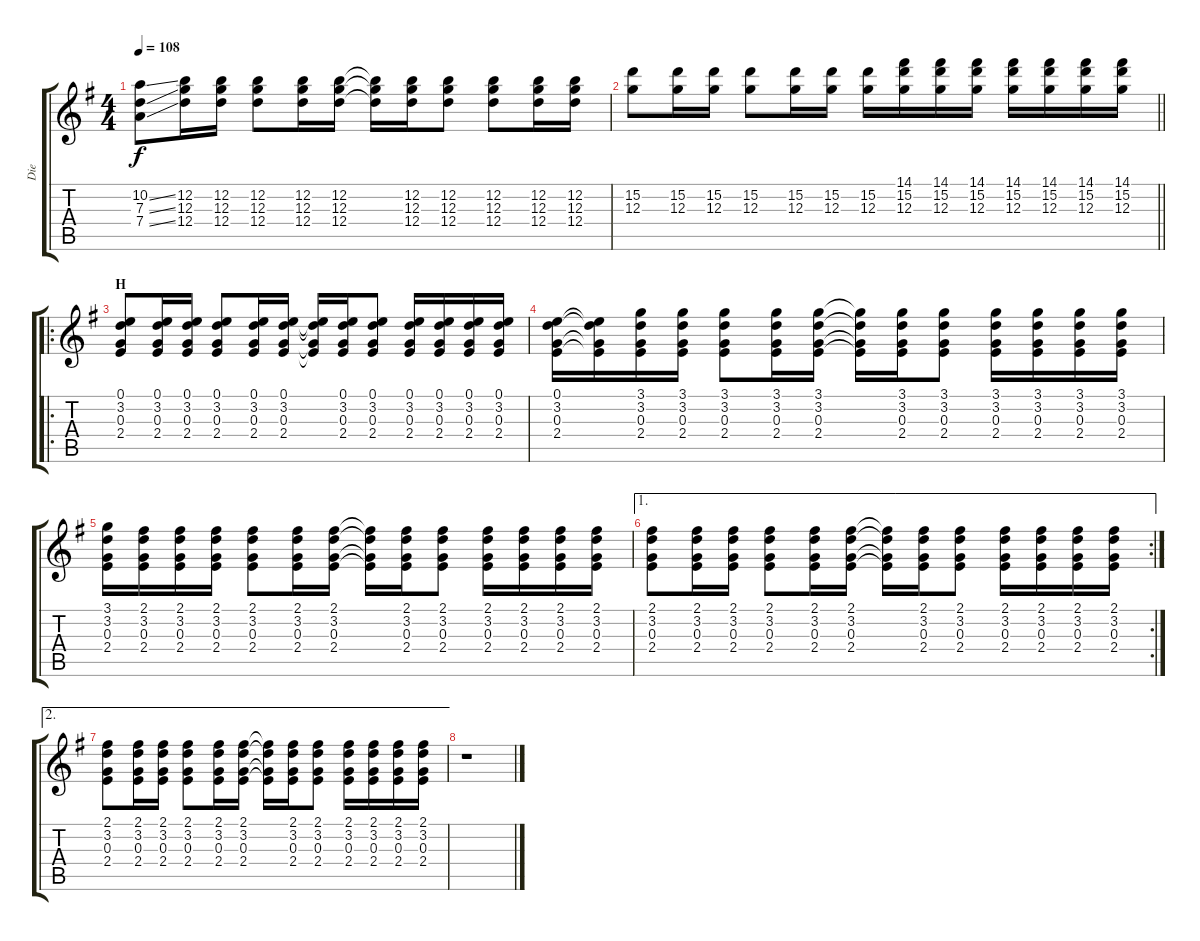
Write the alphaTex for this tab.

\track ("Die" "Die") {instrument electricguitarjazz}
\staff {score tabs}
\tuning (E4 B3 G3 D3 A2 D2) {hide}
\ts (4 4)
\tempo 108
\clef g2
\ks eminor
(10.2{ss} 7.3{ss} 7.4{ss}).8{dy f} (12.2 12.3 12.4).16 (12.2 12.3 12.4).16 (12.2 12.3 12.4).8 (12.2 12.3 12.4).16 (12.2 12.3 12.4).16 (12.2{t} 12.3{t} 12.4{t}).16 (12.2 12.3 12.4).16 (12.2 12.3 12.4).8 (12.2 12.3 12.4).8 (12.2 12.3 12.4).16 (12.2 12.3 12.4).16 |
\barLineRight lightlight
(15.2 12.3).8 (15.2 12.3).16 (15.2 12.3).16 (15.2 12.3).8 (15.2 12.3).16 (15.2 12.3).16 (15.2 12.3).16 (14.1 15.2 12.3).16 (14.1 15.2 12.3).16 (14.1 15.2 12.3).16 (14.1 15.2 12.3).16 (14.1 15.2 12.3).16 (14.1 15.2 12.3).16 (14.1 15.2 12.3).16 |
\ro
\section ("" "H")
(0.1 3.2 0.3 2.4).8 (0.1 3.2 0.3 2.4).16 (0.1 3.2 0.3 2.4).16 (0.1 3.2 0.3 2.4).8 (0.1 3.2 0.3 2.4).16 (0.1 3.2 0.3 2.4).16 (0.1{t} 3.2{t} 0.3{t} 2.4{t}).16 (0.1 3.2 0.3 2.4).16 (0.1 3.2 0.3 2.4).8 (0.1 3.2 0.3 2.4).16 (0.1 3.2 0.3 2.4).16 (0.1 3.2 0.3 2.4).16 (0.1 3.2 0.3 2.4).16 |
(0.1 3.2 0.3 2.4).16 (0.1{t} 3.2{t} 0.3{t} 2.4{t}).16 (3.1 3.2 0.3 2.4).16 (3.1 3.2 0.3 2.4).16 (3.1 3.2 0.3 2.4).8 (3.1 3.2 0.3 2.4).16 (3.1 3.2 0.3 2.4).16 (3.1{t} 3.2{t} 0.3{t} 2.4{t}).16 (3.1 3.2 0.3 2.4).16 (3.1 3.2 0.3 2.4).8 (3.1 3.2 0.3 2.4).16 (3.1 3.2 0.3 2.4).16 (3.1 3.2 0.3 2.4).16 (3.1 3.2 0.3 2.4).16 |
(3.1 3.2 0.3 2.4).16 (2.1 3.2 0.3 2.4).16 (2.1 3.2 0.3 2.4).16 (2.1 3.2 0.3 2.4).16 (2.1 3.2 0.3 2.4).8 (2.1 3.2 0.3 2.4).16 (2.1 3.2 0.3 2.4).16 (2.1{t} 3.2{t} 0.3{t} 2.4{t}).16 (2.1 3.2 0.3 2.4).16 (2.1 3.2 0.3 2.4).8 (2.1 3.2 0.3 2.4).16 (2.1 3.2 0.3 2.4).16 (2.1 3.2 0.3 2.4).16 (2.1 3.2 0.3 2.4).16 |
\ae 1
\rc 2
(2.1 3.2 0.3 2.4).8 (2.1 3.2 0.3 2.4).16 (2.1 3.2 0.3 2.4).16 (2.1 3.2 0.3 2.4).8 (2.1 3.2 0.3 2.4).16 (2.1 3.2 0.3 2.4).16 (2.1{t} 3.2{t} 0.3{t} 2.4{t}).16 (2.1 3.2 0.3 2.4).16 (2.1 3.2 0.3 2.4).8 (2.1 3.2 0.3 2.4).16 (2.1 3.2 0.3 2.4).16 (2.1 3.2 0.3 2.4).16 (2.1 3.2 0.3 2.4).16 |
\ae 2
(2.1 3.2 0.3 2.4).8 (2.1 3.2 0.3 2.4).16 (2.1 3.2 0.3 2.4).16 (2.1 3.2 0.3 2.4).8 (2.1 3.2 0.3 2.4).16 (2.1 3.2 0.3 2.4).16 (2.1{t} 3.2{t} 0.3{t} 2.4{t}).16 (2.1 3.2 0.3 2.4).16 (2.1 3.2 0.3 2.4).8 (2.1 3.2 0.3 2.4).16 (2.1 3.2 0.3 2.4).16 (2.1 3.2 0.3 2.4).16 (2.1 3.2 0.3 2.4).16 |
r.1
